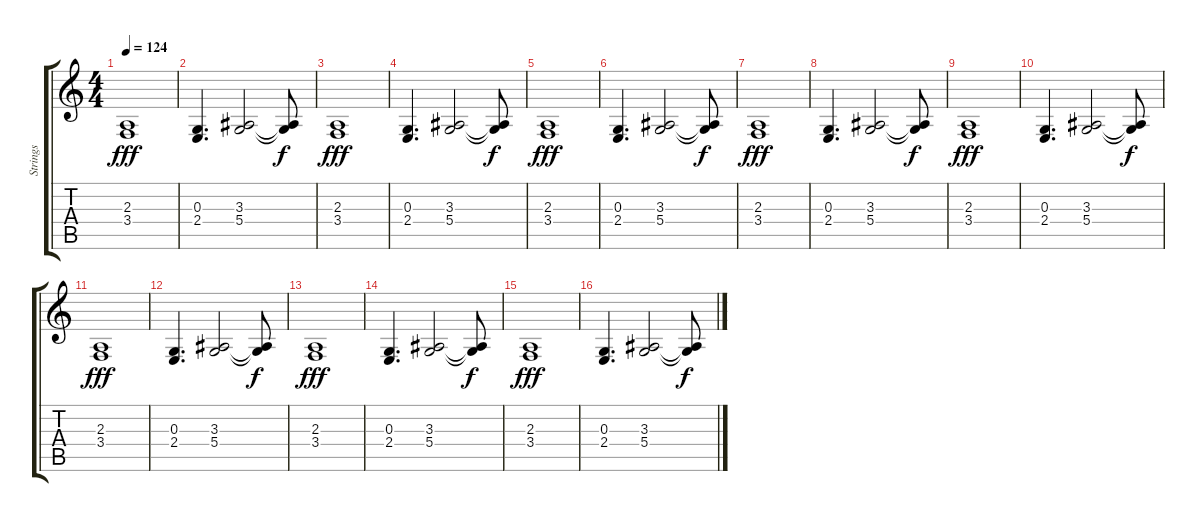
\track ("Strings" "Strings") {instrument stringensemble1}
\staff {score tabs}
\tuning (E4 B3 G3 D3 A2 E2) {hide}
\ts (4 4)
\tempo 124
\clef g2
\ks c
(2.3 3.4).1{dy fff} |
(0.3 2.4).4{d} (3.3 5.4).2 (3.3{t} 5.4{t}).8{dy f} |
(2.3 3.4).1{dy fff} |
(0.3 2.4).4{d} (3.3 5.4).2 (3.3{t} 5.4{t}).8{dy f} |
(2.3 3.4).1{dy fff} |
(0.3 2.4).4{d} (3.3 5.4).2 (3.3{t} 5.4{t}).8{dy f} |
(2.3 3.4).1{dy fff} |
(0.3 2.4).4{d} (3.3 5.4).2 (3.3{t} 5.4{t}).8{dy f} |
(2.3 3.4).1{dy fff} |
(0.3 2.4).4{d} (3.3 5.4).2 (3.3{t} 5.4{t}).8{dy f} |
(2.3 3.4).1{dy fff} |
(0.3 2.4).4{d} (3.3 5.4).2 (3.3{t} 5.4{t}).8{dy f} |
(2.3 3.4).1{dy fff} |
(0.3 2.4).4{d} (3.3 5.4).2 (3.3{t} 5.4{t}).8{dy f} |
(2.3 3.4).1{dy fff volume 8} |
(0.3 2.4).4{d volume 6} (3.3 5.4).2 (3.3{t} 5.4{t}).8{dy f}
